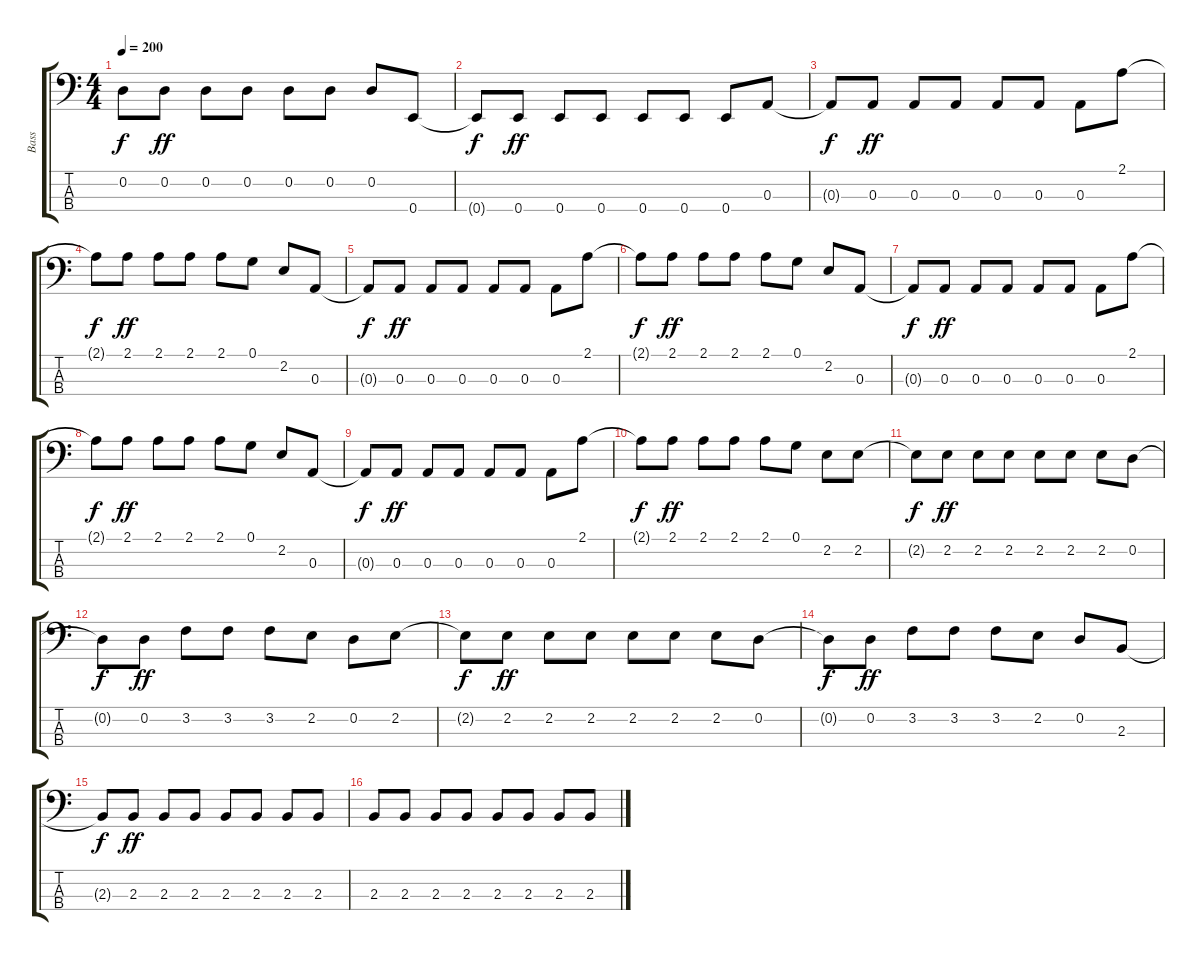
\track ("Bass" "Bass") {instrument electricbassfinger}
\staff {score tabs}
\tuning (G2 D2 A1 E1) {hide}
\ts (4 4)
\tempo 200
\clef f4
\ks c
0.2{t}.8{dy f} 0.2.8{dy ff} 0.2.8 0.2.8 0.2.8 0.2.8 0.2.8 0.4.8 |
0.4{t}.8{dy f} 0.4.8{dy ff} 0.4.8 0.4.8 0.4.8 0.4.8 0.4.8 0.3.8 |
0.3{t}.8{dy f} 0.3.8{dy ff} 0.3.8 0.3.8 0.3.8 0.3.8 0.3.8 2.1.8 |
2.1{t}.8{dy f} 2.1.8{dy ff} 2.1.8 2.1.8 2.1.8 0.1.8 2.2.8 0.3.8 |
0.3{t}.8{dy f} 0.3.8{dy ff} 0.3.8 0.3.8 0.3.8 0.3.8 0.3.8 2.1.8 |
2.1{t}.8{dy f} 2.1.8{dy ff} 2.1.8 2.1.8 2.1.8 0.1.8 2.2.8 0.3.8 |
0.3{t}.8{dy f} 0.3.8{dy ff} 0.3.8 0.3.8 0.3.8 0.3.8 0.3.8 2.1.8 |
2.1{t}.8{dy f} 2.1.8{dy ff} 2.1.8 2.1.8 2.1.8 0.1.8 2.2.8 0.3.8 |
0.3{t}.8{dy f} 0.3.8{dy ff} 0.3.8 0.3.8 0.3.8 0.3.8 0.3.8 2.1.8 |
2.1{t}.8{dy f} 2.1.8{dy ff} 2.1.8 2.1.8 2.1.8 0.1.8 2.2.8 2.2.8 |
2.2{t}.8{dy f} 2.2.8{dy ff} 2.2.8 2.2.8 2.2.8 2.2.8 2.2.8 0.2.8 |
0.2{t}.8{dy f} 0.2.8{dy ff} 3.2.8 3.2.8 3.2.8 2.2.8 0.2.8 2.2.8 |
2.2{t}.8{dy f} 2.2.8{dy ff} 2.2.8 2.2.8 2.2.8 2.2.8 2.2.8 0.2.8 |
0.2{t}.8{dy f} 0.2.8{dy ff} 3.2.8 3.2.8 3.2.8 2.2.8 0.2.8 2.3.8 |
2.3{t}.8{dy f} 2.3.8{dy ff} 2.3.8 2.3.8 2.3.8 2.3.8 2.3.8 2.3.8 |
2.3.8 2.3.8 2.3.8 2.3.8 2.3.8 2.3.8 2.3.8 2.3.8
